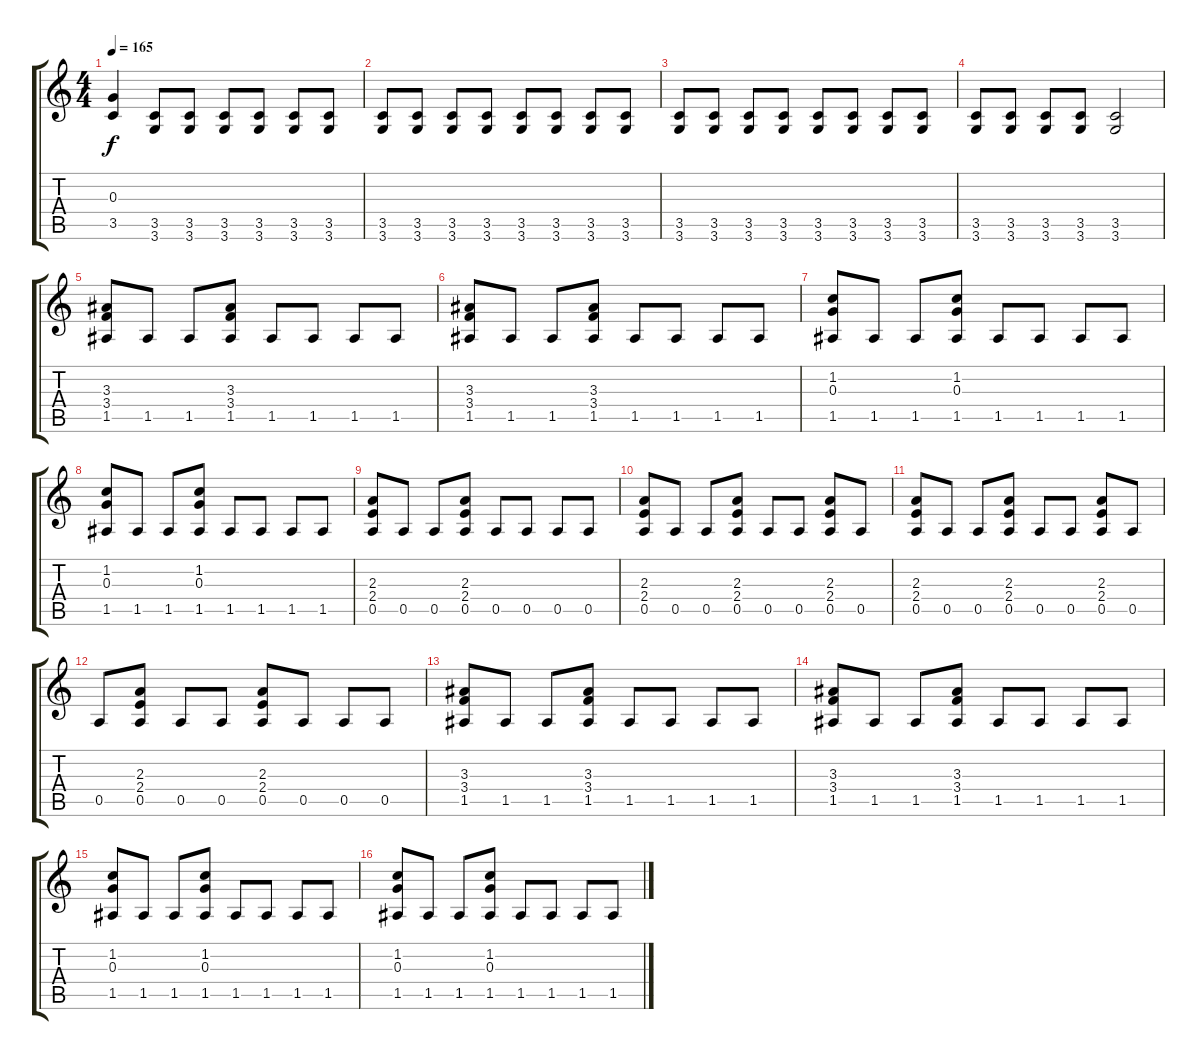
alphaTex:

\track "" {instrument overdrivenguitar}
\staff {score tabs}
\tuning (E4 B3 G3 D3 A2 E2) {hide}
\ts (4 4)
\tempo 165
\clef g2
\ks c
(0.3 3.5).4{dy f} (3.5 3.6).8 (3.5 3.6).8 (3.5 3.6).8 (3.5 3.6).8 (3.5 3.6).8 (3.5 3.6).8 |
(3.5 3.6).8 (3.5 3.6).8 (3.5 3.6).8 (3.5 3.6).8 (3.5 3.6).8 (3.5 3.6).8 (3.5 3.6).8 (3.5 3.6).8 |
(3.5 3.6).8 (3.5 3.6).8 (3.5 3.6).8 (3.5 3.6).8 (3.5 3.6).8 (3.5 3.6).8 (3.5 3.6).8 (3.5 3.6).8 |
(3.5 3.6).8 (3.5 3.6).8 (3.5 3.6).8 (3.5 3.6).8 (3.5 3.6).2 |
(3.3 3.4 1.5).8 1.5.8 1.5.8 (3.3 3.4 1.5).8 1.5.8 1.5.8 1.5.8 1.5.8 |
(3.3 3.4 1.5).8 1.5.8 1.5.8 (3.3 3.4 1.5).8 1.5.8 1.5.8 1.5.8 1.5.8 |
(1.2 0.3 1.5).8 1.5.8 1.5.8 (1.2 0.3 1.5).8 1.5.8 1.5.8 1.5.8 1.5.8 |
(1.2 0.3 1.5).8 1.5.8 1.5.8 (1.2 0.3 1.5).8 1.5.8 1.5.8 1.5.8 1.5.8 |
(2.3 2.4 0.5).8 0.5.8 0.5.8 (2.3 2.4 0.5).8 0.5.8 0.5.8 0.5.8 0.5.8 |
(2.3 2.4 0.5).8 0.5.8 0.5.8 (2.3 2.4 0.5).8 0.5.8 0.5.8 (2.3 2.4 0.5).8 0.5.8 |
(2.3 2.4 0.5).8 0.5.8 0.5.8 (2.3 2.4 0.5).8 0.5.8 0.5.8 (2.3 2.4 0.5).8 0.5.8 |
0.5.8 (2.3 2.4 0.5).8 0.5.8 0.5.8 (2.3 2.4 0.5).8 0.5.8 0.5.8 0.5.8 |
(3.3 3.4 1.5).8 1.5.8 1.5.8 (3.3 3.4 1.5).8 1.5.8 1.5.8 1.5.8 1.5.8 |
(3.3 3.4 1.5).8 1.5.8 1.5.8 (3.3 3.4 1.5).8 1.5.8 1.5.8 1.5.8 1.5.8 |
(1.2 0.3 1.5).8 1.5.8 1.5.8 (1.2 0.3 1.5).8 1.5.8 1.5.8 1.5.8 1.5.8 |
(1.2 0.3 1.5).8 1.5.8 1.5.8 (1.2 0.3 1.5).8 1.5.8 1.5.8 1.5.8 1.5.8
